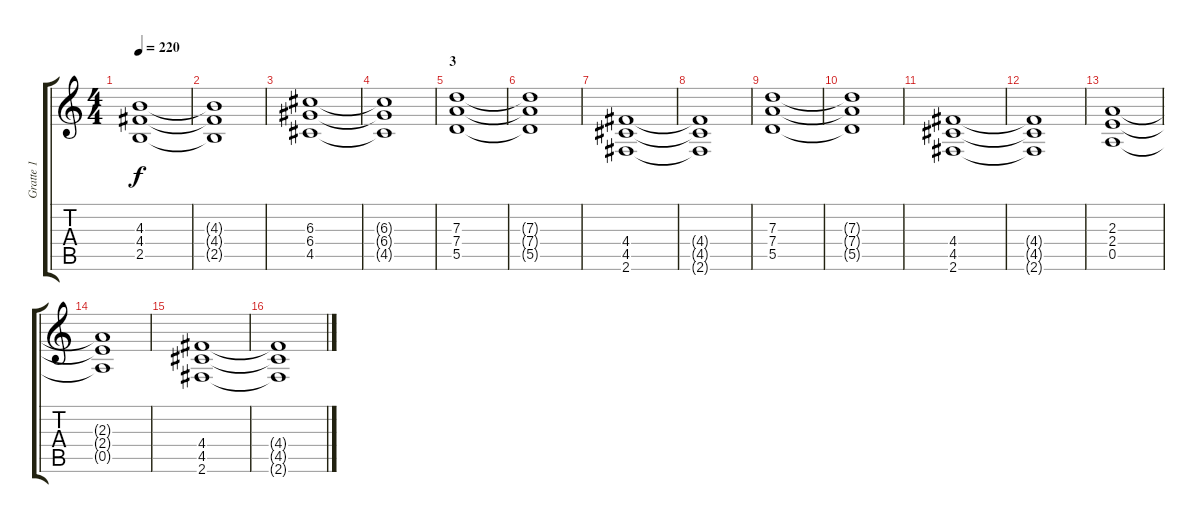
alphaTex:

\track ("Gratte 1" "Gratte 1") {instrument overdrivenguitar}
\staff {score tabs}
\tuning (E4 B3 G3 D3 A2 E2) {hide}
\ts (4 4)
\tempo 220
\clef g2
\ks c
(4.3 4.4 2.5).1{dy f} |
(4.3{t} 4.4{t} 2.5{t}).1 |
(6.3 6.4 4.5).1 |
(6.3{t} 6.4{t} 4.5{t}).1 |
\section ("" "3")
(7.3 7.4 5.5).1 |
(7.3{t} 7.4{t} 5.5{t}).1 |
(4.4 4.5 2.6).1 |
(4.4{t} 4.5{t} 2.6{t}).1 |
(7.3 7.4 5.5).1 |
(7.3{t} 7.4{t} 5.5{t}).1 |
(4.4 4.5 2.6).1 |
(4.4{t} 4.5{t} 2.6{t}).1 |
(2.3 2.4 0.5).1 |
(2.3{t} 2.4{t} 0.5{t}).1 |
(4.4 4.5 2.6).1 |
(4.4{t} 4.5{t} 2.6{t}).1
